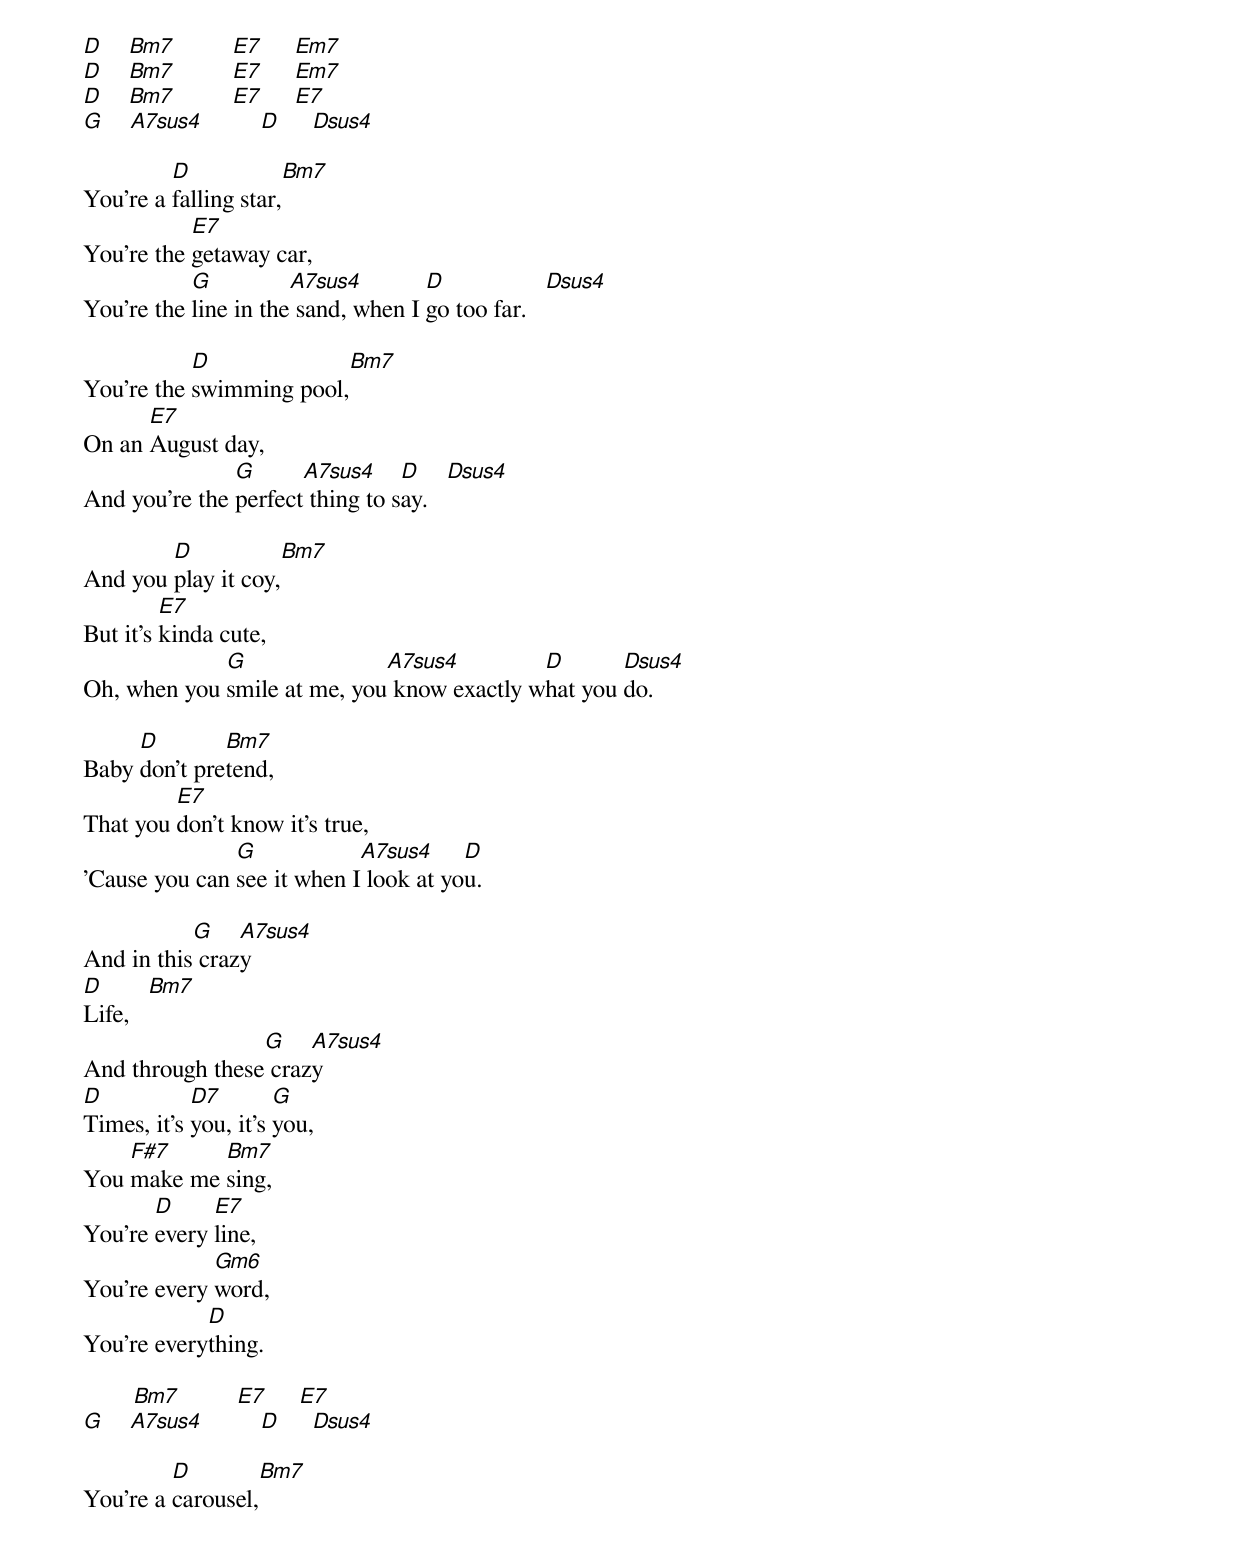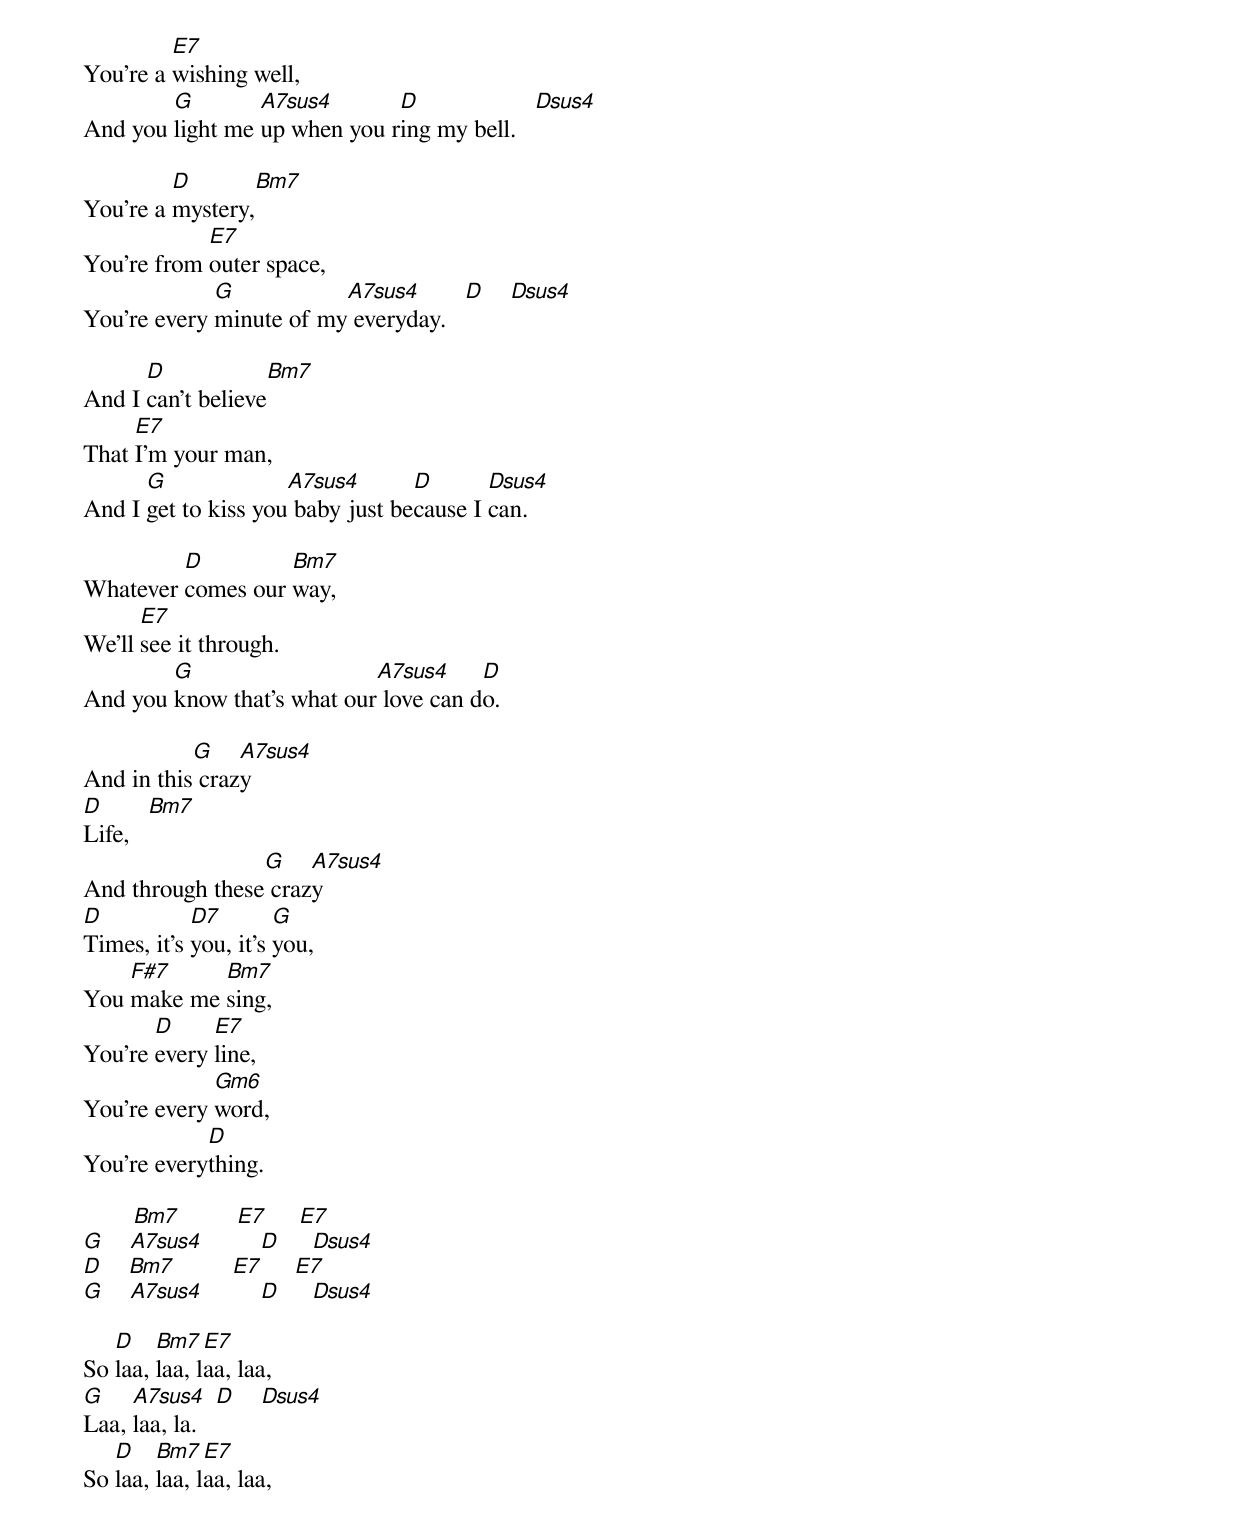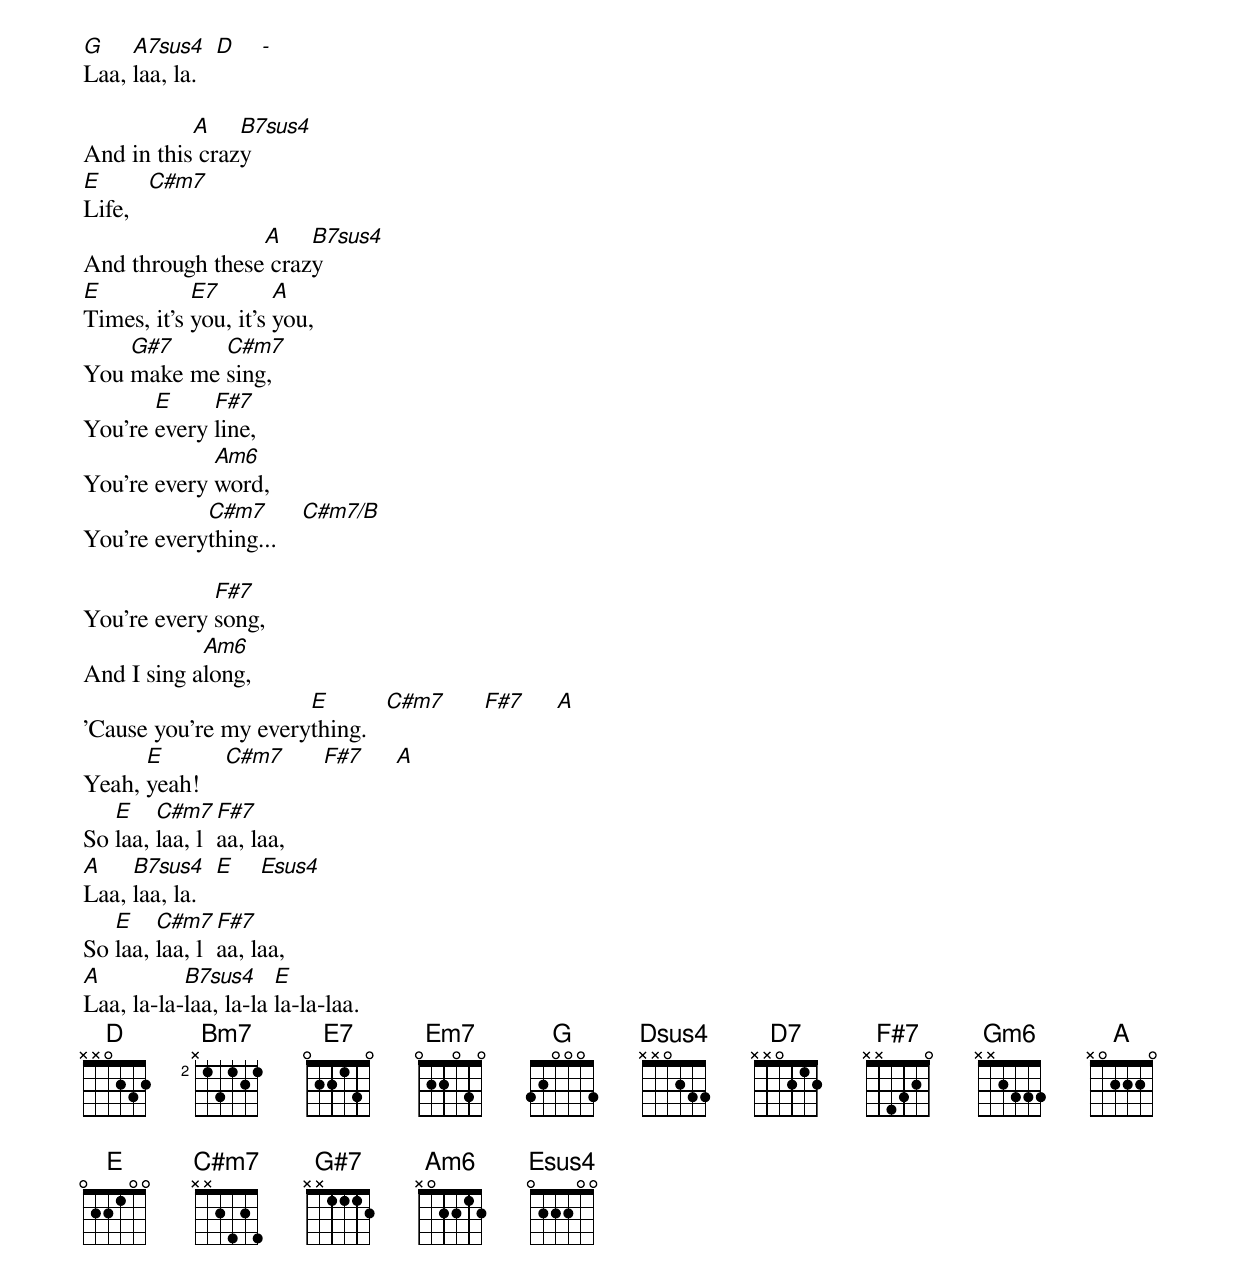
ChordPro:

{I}
[D]    [Bm7]         [E7]     [Em7]
[D]    [Bm7]         [E7]     [Em7]
[D]    [Bm7]         [E7]     [E7]
[G]    [A7sus4]         [D]     [Dsus4]

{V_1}
You're a [D]falling star,[Bm7]
You're the [E7]getaway car,
You're the [G]line in the[A7sus4] sand, when I [D]go too far.   [Dsus4]

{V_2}
You're the [D]swimming pool,[Bm7]
On an [E7]August day,
And you're the [G]perfect[A7sus4] thing to s[D]ay.   [Dsus4]

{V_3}
And you [D]play it coy,[Bm7]
But it's [E7]kinda cute,
Oh, when you [G]smile at me, you[A7sus4] know exactly w[D]hat you [Dsus4]do.

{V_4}
Baby [D]don't pre[Bm7]tend,
That you [E7]don't know it's true,
'Cause you can [G]see it when I[A7sus4] look at yo[D]u.

{C}
And in this[G] craz[A7sus4]y
[D]Life,   [Bm7]
And through these[G] craz[A7sus4]y
[D]Times, it's [D7]you, it's [G]you,
You [F#7]make me [Bm7]sing,
You're [D]every [E7]line,
You're every [Gm6]word,
You're every[D]thing.

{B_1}
        [Bm7]         [E7]     [E7]
[G]    [A7sus4]         [D]     [Dsus4]

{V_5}
You're a [D]carousel,[Bm7]
You're a [E7]wishing well,
And you [G]light me [A7sus4]up when you r[D]ing my bell.   [Dsus4]

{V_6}
You're a [D]mystery,[Bm7]
You're from [E7]outer space,
You're every [G]minute of my[A7sus4] everyday.   [D]    [Dsus4]

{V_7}
And I [D]can't believe[Bm7]
That [E7]I'm your man,
And I [G]get to kiss you[A7sus4] baby just be[D]cause I [Dsus4]can.

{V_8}
Whatever [D]comes our [Bm7]way,
We'll [E7]see it through.
And you [G]know that's what our[A7sus4] love can d[D]o.

{C}
And in this[G] craz[A7sus4]y
[D]Life,   [Bm7]
And through these[G] craz[A7sus4]y
[D]Times, it's [D7]you, it's [G]you,
You [F#7]make me [Bm7]sing,
You're [D]every [E7]line,
You're every [Gm6]word,
You're every[D]thing.

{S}
        [Bm7]         [E7]     [E7]
[G]    [A7sus4]         [D]     [Dsus4]
[D]    [Bm7]         [E7]     [E7]
[G]    [A7sus4]         [D]     [Dsus4]

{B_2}
So [D]laa, [Bm7]laa, l[E7]aa, laa,
[G]Laa, [A7sus4]laa, la.   [D]    [Dsus4]
So [D]laa, [Bm7]laa, l[E7]aa, laa,
[G]Laa, [A7sus4]laa, la.   [D]    [-]

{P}
And in this[A] craz[B7sus4]y
[E]Life,   [C#m7]
And through these[A] craz[B7sus4]y
[E]Times, it's [E7]you, it's [A]you,
You [G#7]make me [C#m7]sing,
You're [E]every [F#7]line,
You're every [Am6]word,
You're every[C#m7]thing...    [C#m7/B]

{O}
You're every [F#7]song,
And I sing a[Am6]long,
'Cause you're my every[E]thing.   [C#m7]      [F#7]     [A]
Yeah, [E]yeah!    [C#m7]      [F#7]     [A]
So [E]laa, [C#m7]laa, l[F#7]aa, laa,
[A]Laa, [B7sus4]laa, la.   [E]    [Esus4]
So [E]laa, [C#m7]laa, l[F#7]aa, laa,
[A]Laa, la-la-[B7sus4]laa, la-la [E]la-la-laa.
